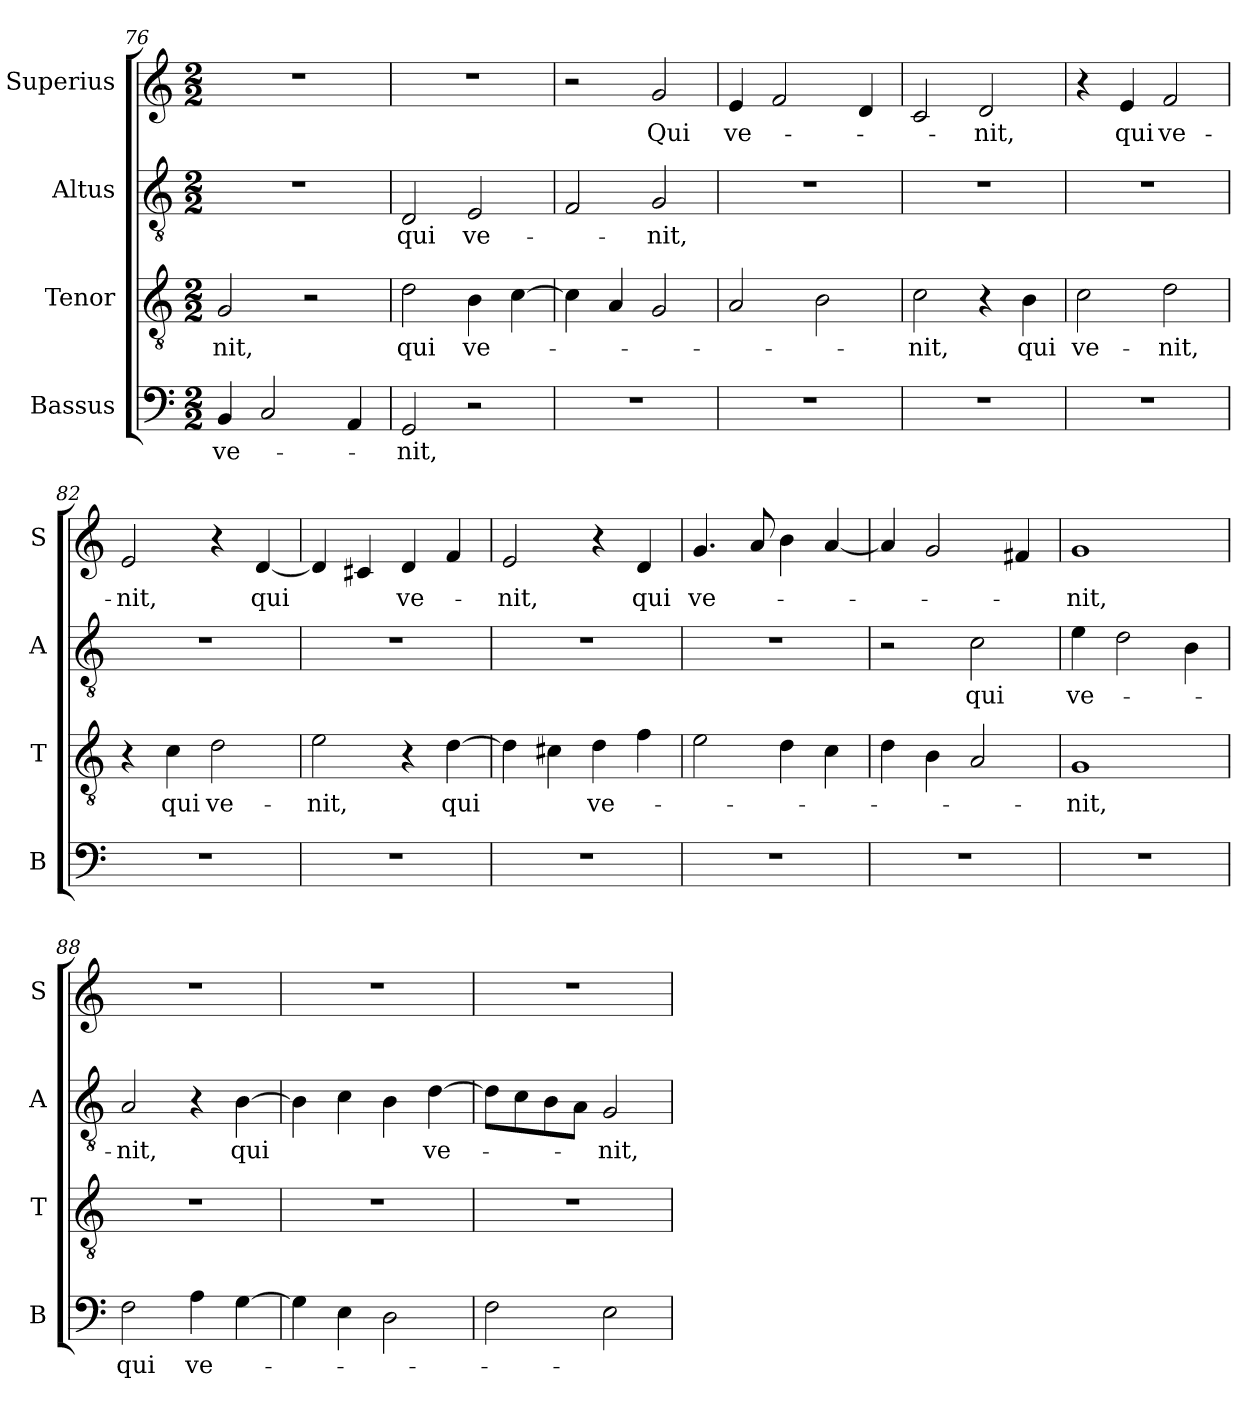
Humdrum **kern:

**kern	**text	**kern	**text	**kern	**text	**kern	**text
*part4	*part4	*part3	*part3	*part2	*part2	*part1	*part1
*staff4	*staff4	*staff3	*staff3	*staff2	*staff2	*staff1	*staff1
*I"Bassus	*	*I"Tenor	*	*I"Altus	*	*I"Superius	*
*I'B	*	*I'T	*	*I'A	*	*I'S	*
*clefF4	*	*clefGv2	*	*clefGv2	*	*clefG2	*
*k[]	*	*k[]	*	*k[]	*	*k[]	*
*M2/2	*	*M2/2	*	*M2/2	*	*M2/2	*
=76	=76	=76	=76	=76	=76	=76	=76
!	!	!	!LO:LY:i	!	!	!	!
4BB	ve-	2G	-nit,	1r	.	1r	.
2C	.	.	.	.	.	.	.
.	.	2r	.	.	.	.	.
4AA	.	.	.	.	.	.	.
=77	=77	=77	=77	=77	=77	=77	=77
!	!	!	!LO:LY:i	!	!LO:LY:i	!	!
2GG	-nit,	2d	qui	2D	qui	1r	.
!	!	!	!LO:LY:i	!	!	!	!
2r	.	4B	ve-	2E	ve-	.	.
.	.	[4c	.	.	.	.	.
=78	=78	=78	=78	=78	=78	=78	=78
1r	.	4c]	.	2F	.	2r	.
.	.	4A	.	.	.	.	.
.	.	2G	.	2G	-nit,	2g	Qui
=79	=79	=79	=79	=79	=79	=79	=79
!	!	!	!	!	!	!	!LO:LY:i
1r	.	2A	.	1r	.	4e	ve-
.	.	.	.	.	.	2f	.
.	.	2B	.	.	.	.	.
.	.	.	.	.	.	4d	.
=80	=80	=80	=80	=80	=80	=80	=80
!	!	!	!LO:LY:i	!	!	!	!
1r	.	2c	-nit,	1r	.	2c	.
!	!	!	!	!	!	!	!LO:LY:i
.	.	4r	.	.	.	2d	-nit,
!	!	!	!LO:LY:i	!	!	!	!
.	.	4B	qui	.	.	.	.
=81	=81	=81	=81	=81	=81	=81	=81
!	!	!	!LO:LY:i	!	!	!	!
1r	.	2c	ve-	1r	.	4r	.
!	!	!	!	!	!	!	!LO:LY:i
.	.	.	.	.	.	4e	qui
!	!	!	!LO:LY:i	!	!	!	!
.	.	2d	-nit,	.	.	2f	ve-
=82	=82	=82	=82	=82	=82	=82	=82
1r	.	4r	.	1r	.	2e	-nit,
!	!	!	!LO:LY:i	!	!	!	!
.	.	4c	qui	.	.	.	.
!	!	!	!LO:LY:i	!	!	!	!
.	.	2d	ve-	.	.	4r	.
!	!	!	!	!	!	!	!LO:LY:i
.	.	.	.	.	.	[4d	qui
=83	=83	=83	=83	=83	=83	=83	=83
!	!	!	!LO:LY:i	!	!	!	!
1r	.	2e	-nit,	1r	.	4d]	.
.	.	.	.	.	.	4c#i	.
!	!	!	!	!	!	!	!LO:LY:i
.	.	4r	.	.	.	4d	ve-
!	!	!	!LO:LY:i	!	!	!	!
.	.	[4d	qui	.	.	4f	.
=84	=84	=84	=84	=84	=84	=84	=84
!	!	!	!	!	!	!	!LO:LY:i
1r	.	4d]	.	1r	.	2e	-nit,
.	.	4c#i	.	.	.	.	.
!	!	!	!LO:LY:i	!	!	!	!
.	.	4d	ve-	.	.	4r	.
!	!	!	!	!	!	!	!LO:LY:i
.	.	4f	.	.	.	4d	qui
=85	=85	=85	=85	=85	=85	=85	=85
!	!	!	!	!	!	!	!LO:LY:i
1r	.	2e	.	1r	.	4.g	ve-
.	.	.	.	.	.	8a	.
.	.	4d	.	.	.	4b	.
.	.	4c	.	.	.	[4a	.
=86	=86	=86	=86	=86	=86	=86	=86
1r	.	4d	.	2r	.	4a]	.
.	.	4B	.	.	.	2g	.
!	!	!	!	!	!LO:LY:i	!	!
.	.	2A	.	2c	qui	.	.
.	.	.	.	.	.	4f#X	.
=87	=87	=87	=87	=87	=87	=87	=87
!	!	!	!LO:LY:i	!	!LO:LY:i	!	!LO:LY:i
1r	.	1G	-nit,	4e	ve-	1g	-nit,
.	.	.	.	2d	.	.	.
.	.	.	.	4B	.	.	.
=88	=88	=88	=88	=88	=88	=88	=88
!	!LO:LY:i	!	!	!	!LO:LY:i	!	!
2F	qui	1r	.	2A	-nit,	1r	.
!	!LO:LY:i	!	!	!	!	!	!
4A	ve-	.	.	4r	.	.	.
!	!	!	!	!	!LO:LY:i	!	!
[4G	.	.	.	[4B	qui	.	.
=89	=89	=89	=89	=89	=89	=89	=89
4G]	.	1r	.	4B]	.	1r	.
4E	.	.	.	4c	.	.	.
2D	.	.	.	4B	.	.	.
!	!	!	!	!	!LO:LY:i	!	!
.	.	.	.	[4d	ve-	.	.
=90	=90	=90	=90	=90	=90	=90	=90
2F	.	1r	.	8dL]	.	1r	.
.	.	.	.	8c	.	.	.
.	.	.	.	8B	.	.	.
.	.	.	.	8AJ	.	.	.
!	!	!	!	!	!LO:LY:i	!	!
2E	.	.	.	2G	-nit,	.	.
=	=	=	=	=	=	=	=
*-	*-	*-	*-	*-	*-	*-	*-
